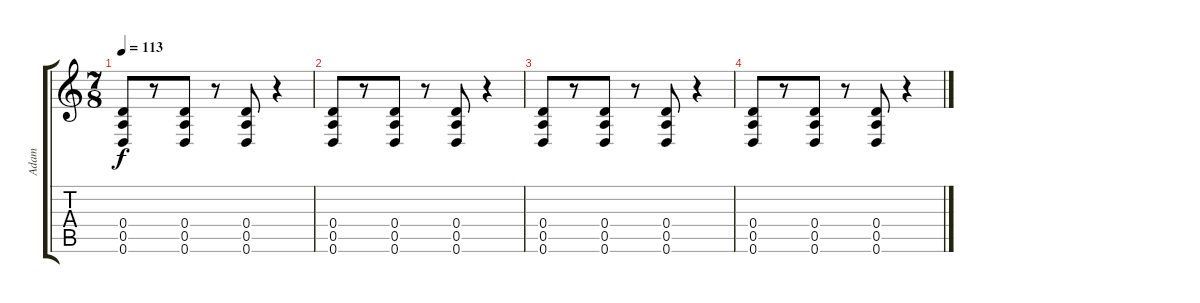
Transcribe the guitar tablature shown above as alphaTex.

\track ("Adam" "Adam") {instrument distortionguitar}
\staff {score tabs}
\tuning (E4 B3 G3 D3 A2 D2) {hide}
\ts (7 8)
\tempo 113
\clef g2
\ks c
(0.4 0.5 0.6).8{dy f} r.8 (0.4 0.5 0.6).8 r.8 (0.4 0.5 0.6).8 r.4 |
(0.4 0.5 0.6).8 r.8 (0.4 0.5 0.6).8 r.8 (0.4 0.5 0.6).8 r.4 |
(0.4 0.5 0.6).8 r.8 (0.4 0.5 0.6).8 r.8 (0.4 0.5 0.6).8 r.4 |
(0.4 0.5 0.6).8 r.8 (0.4 0.5 0.6).8 r.8 (0.4 0.5 0.6).8 r.4
